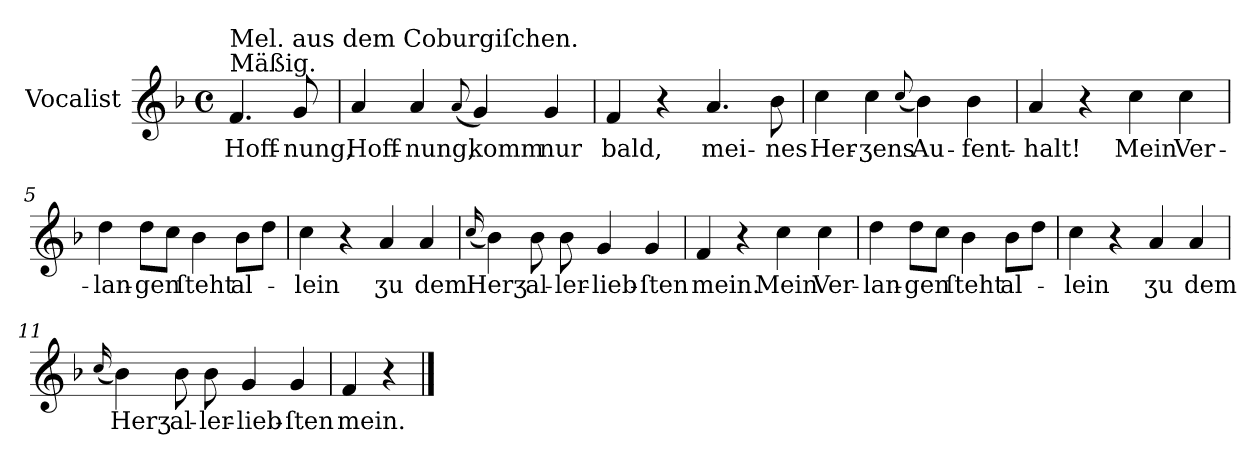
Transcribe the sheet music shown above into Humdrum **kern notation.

**kern	**text
*part1	*part1
*staff1	*staff1
*I"Vocalist	*
*k[b-]	*
*F:	*
*M4/4	*
*met(c)	*
=	=
!LO:TX:a:t=Mäßig.	!
!LO:TX:a:t=Mel. aus dem Coburgiſchen.	!
4.f	Hoff-
8g	-nung,
=1	=1
4a	Hoff-
4a	-nung,
(8qqa	.
4g)	komm
4g	nur
=2	=2
4f	bald,
4r	.
4.a	mei-
8b-	-nes
=3	=3
4cc	Her-
4cc	-ʒens
(8qqcc	.
4b-)	Au-
4b-	-fent-
=4	=4
4a	-halt!
4r	.
4cc	Mein
4cc	Ver-
=5	=5
4dd	-lan-
8ddL	-gen
8ccJ	.
4b-	ſteht
8b-L	al-
8ddJ	.
=6	=6
4cc	-lein
4r	.
4a	ʒu
4a	dem
=7	=7
(16qqcc	.
4b-)	Herʒ-
8b-	-al-
8b-	-ler-
4g	-lieb-
4g	-ſten
=8	=8
4f	mein.
4r	.
4cc	Mein
4cc	Ver-
=9	=9
4dd	-lan-
8ddL	-gen
8ccJ	.
4b-	ſteht
8b-L	al-
8ddJ	.
=10	=10
4cc	-lein
4r	.
4a	ʒu
4a	dem
=11	=11
(16qqcc	.
4b-)	Herʒ-
8b-	-al-
8b-	-ler-
4g	-lieb-
4g	-ſten
=12	=12
4f	mein.
4r	.
==	==
*-	*-
